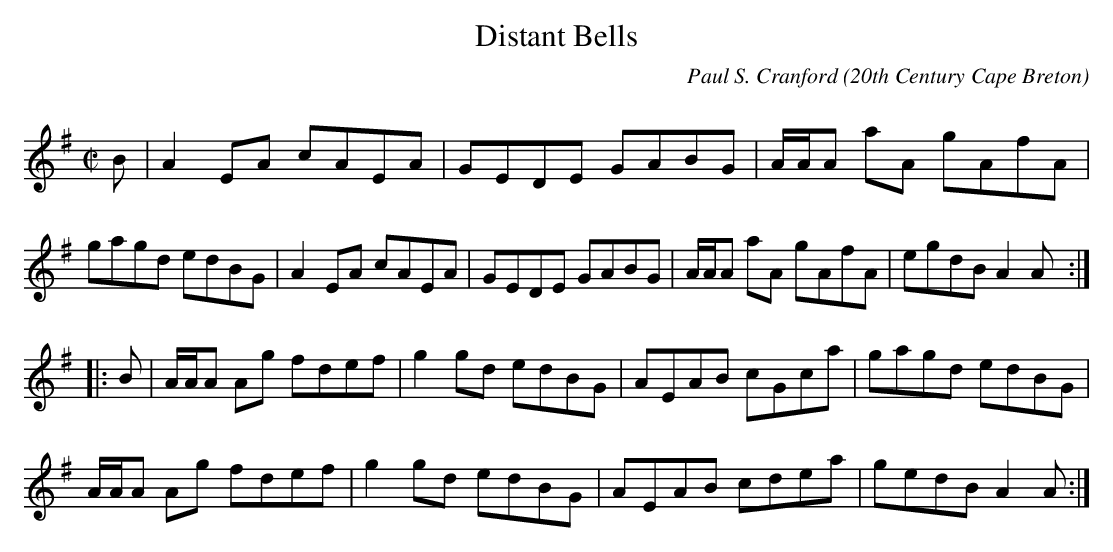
X:1
T:Distant Bells
C:Paul S. Cranford
O:20th Century Cape Breton
Q:300
L:1/8
M:C|
K:Ador
B|A2 EA cAEA|GEDE GABG|A/A/A aA gAfA|gagd edBG|
A2 EA cAEA|GEDE GABG|A/A/A aA gAfA|egdB A2 A:|!
|:B|A/A/A Ag fdef| g2 gd edBG|AEAB cGca|gagd edBG|!
A/A/A Ag fdef| g2 gd edBG|AEAB cdea|gedB A2A:|!
